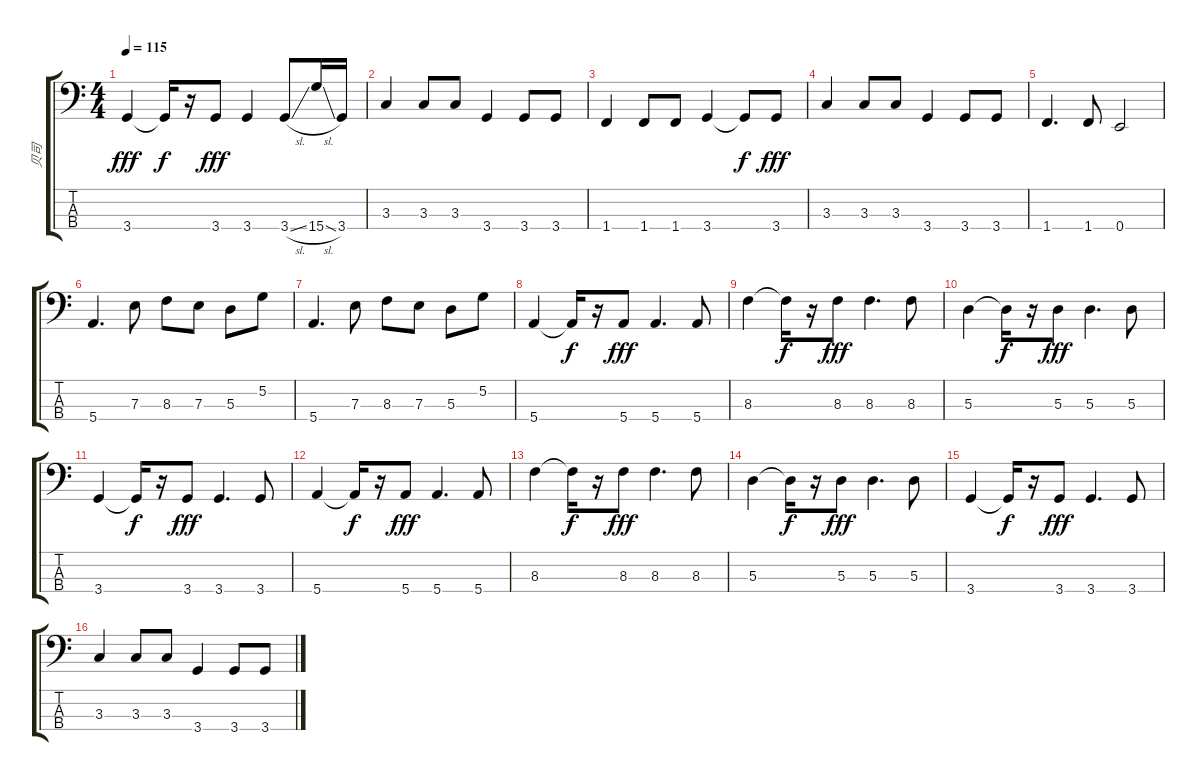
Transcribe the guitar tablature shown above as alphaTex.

\track ("贝司" "贝司") {instrument electricbassfinger}
\staff {score tabs}
\tuning (G2 D2 A1 E1) {hide}
\ts (4 4)
\tempo 115
\clef f4
\ks c
3.4.4{dy fff} 3.4{t}.16{dy f} r.16 3.4.8{dy fff} 3.4.4 3.4{sl}.8{volume 16} 15.4{sl}.16 3.4.16 |
3.3.4{volume 10} 3.3.8 3.3.8 3.4.4 3.4.8 3.4.8 |
1.4.4 1.4.8 1.4.8 3.4.4 3.4{t}.8{dy f} 3.4.8{dy fff} |
3.3.4 3.3.8 3.3.8 3.4.4 3.4.8 3.4.8 |
1.4.4{d} 1.4.8 0.4.2 |
5.4.4{d volume 16} 7.3.8 8.3.8 7.3.8 5.3.8 5.2.8 |
5.4.4{d volume 16} 7.3.8 8.3.8 7.3.8 5.3.8 5.2.8 |
5.4.4{volume 13} 5.4{t}.16{dy f} r.16 5.4.8{dy fff} 5.4.4{d} 5.4.8 |
8.3.4 8.3{t}.16{dy f} r.16 8.3.8{dy fff} 8.3.4{d} 8.3.8 |
5.3.4 5.3{t}.16{dy f} r.16 5.3.8{dy fff} 5.3.4{d} 5.3.8 |
3.4.4 3.4{t}.16{dy f} r.16 3.4.8{dy fff} 3.4.4{d} 3.4.8 |
5.4.4 5.4{t}.16{dy f} r.16 5.4.8{dy fff} 5.4.4{d} 5.4.8 |
8.3.4 8.3{t}.16{dy f} r.16 8.3.8{dy fff} 8.3.4{d} 8.3.8 |
5.3.4 5.3{t}.16{dy f} r.16 5.3.8{dy fff} 5.3.4{d} 5.3.8 |
3.4.4 3.4{t}.16{dy f} r.16 3.4.8{dy fff} 3.4.4{d} 3.4.8 |
3.3.4{volume 13} 3.3.8 3.3.8 3.4.4 3.4.8 3.4.8
